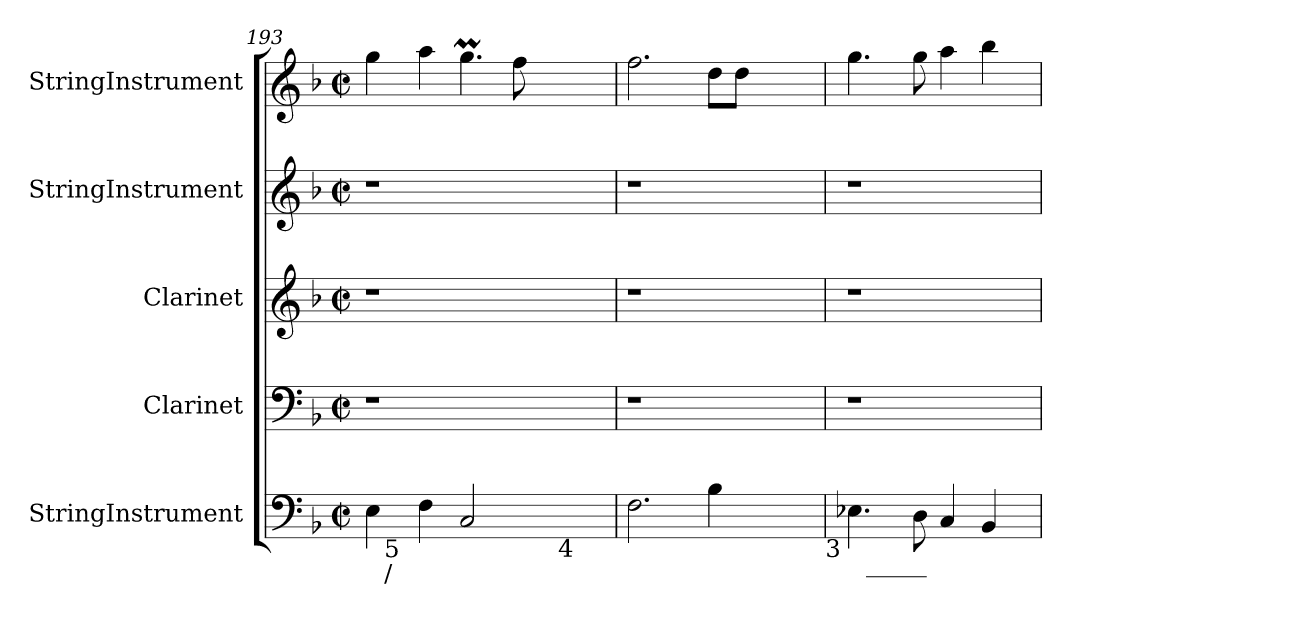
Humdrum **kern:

**kern	**kern	**kern	**kern	**kern
*part5	*part4	*part3	*part2	*part1
*staff5	*staff4	*staff3	*staff2	*staff1
*I"StringInstrument	*I"Clarinet	*I"Clarinet	*I"StringInstrument	*I"StringInstrument
*I'Str	*I'Cl	*I'Cl	*I'Str	*I'Str
*clefF4	*clefF4	*clefG2	*clefG2	*clefG2
*	*ITrd1c2	*ITrd1c2	*	*
*k[b-]	*k[b-e-a-]	*k[b-e-a-]	*k[b-]	*k[b-]
*F:	*E-:	*E-:	*F:	*F:
*M2/2	*M2/2	*M2/2	*M2/2	*M2/2
*met(c|)	*met(c|)	*met(c|)	*met(c|)	*met(c|)
=193	=193	=193	=193	=193
*^	*	*	*	*
4E\	16ryy	1r	1r	1r	4gg\
!	!LO:TX:b:t=5	!	!	!	!
!	!LO:TX:b:t=/	!	!	!	!
.	1ryy	.	.	.	.
4F\	.	.	.	.	4aa\
2C/	.	.	.	.	4.ggM\
.	.	.	.	.	8ff\
2ryy	.	2ryy	2ryy	2ryy	2ryy
!	!LO:TX:b:t=4	!	!	!	!
.	4..ryy	.	.	.	.
!	!LO:TX:b:t=3	!	!	!	!
*v	*v	*	*	*	*
=194	=194	=194	=194	=194
2.F\	1r	1r	1r	2.ff\
4B-\	.	.	.	8dd\L
.	.	.	.	8dd\J
2ryy	2ryy	2ryy	2ryy	2ryy
!LO:TX:b:t=3	!	!	!	!
=195	=195	=195	=195	=195
*^	*	*	*	*
4.E-X\	16ryy	1r	1r	1r	4.gg\
!	!LO:TX:b:t=_____	!	!	!	!
.	1ryy	.	.	.	.
8D\	.	.	.	.	8gg\
4C/	.	.	.	.	4aa\
4BB-/	.	.	.	.	4bb-\
16ryy	.	16ryy	16ryy	16ryy	16ryy
!	!LO:TX:b:t=b	!	!	!	!
!	!LO:TX:b:t=6	!	!	!	!
*v	*v	*	*	*	*
=	=	=	=	=
*-	*-	*-	*-	*-
